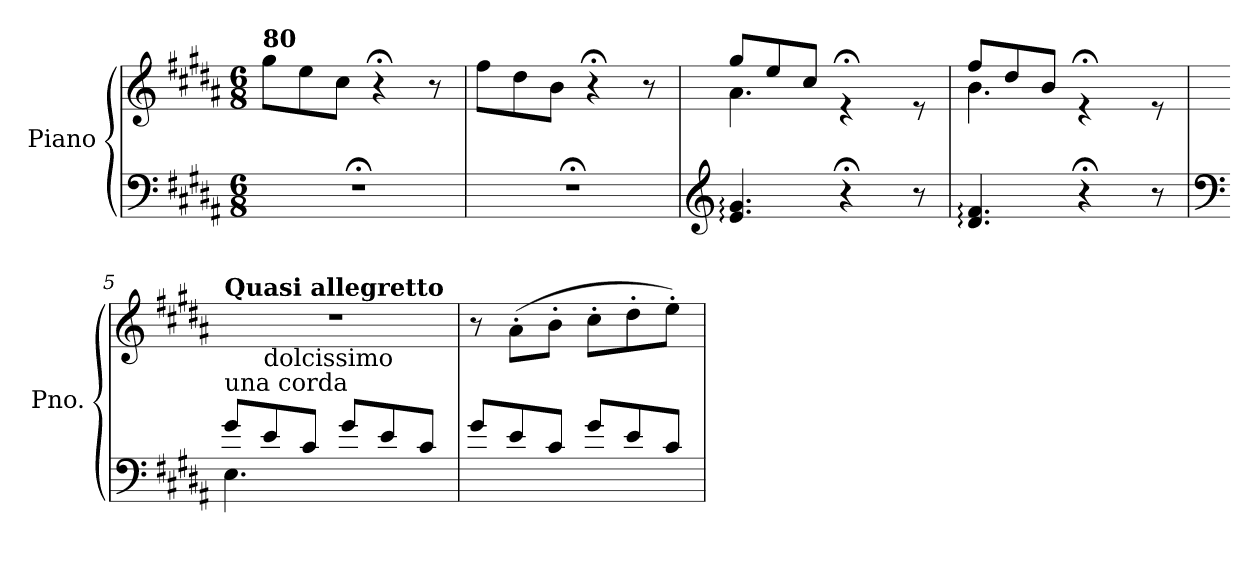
**kern	**kern	**dynam
*part1	*part1	*part1
*staff2	*staff1	*staff1/2
*I"Piano	*	*
*I'Pno.	*	*
*clefF4	*clefG2	*
*k[f#c#g#d#a#]	*k[f#c#g#d#a#]	*
*M6/8	*M6/8	*
=1	=1	=1
!	!LO:TX:a:B:t=80	!
!	!	!LO:DY:b
2.r;<	8gg#\L	other-dynamics
.	8ee\	.
.	8cc#\J	.
.	4r;<	.
.	8r	.
=2	=2	=2
2.r;<	8ff#\L	.
.	8dd#\	.
.	8b\J	.
.	4r;<	.
.	8r	.
=3	=3	=3
*clefG2	*	*
*	*^	*
4.e/: 4.g#/:	8gg#/L	4.a#\	.
.	8ee/	.	.
.	8cc#/J	.	.
4r;<	4r;<e	8ryy	.
.	.	4ryy	.
8r	8re	.	.
=4	=4	=4	=4
4.d#/: 4.f#/:	8ff#/L	4.b\	.
.	8dd#/	.	.
.	8b/J	.	.
4r;<	4r;<e	8ryy	.
.	.	4ryy	.
8r	8re	.	.
*	*v	*v	*
!!LO:LB:g=z
=5	=5	=5
*clefF4	*	*
*^	*	*
!	!	!LO:TX:a:B:t=Quasi allegretto	!
!LO:TX:a:t=una corda	!	!	!
!	!	!	!LO:DY:b
8g#/L	4.E:\	2.r	other-dynamics
!LO:TX:a:t=dolcissimo	!	!	!
8e/	.	.	.
8c#/J	.	.	.
8g#/L	8ryy	.	.
8e/	4ryy	.	.
8c#/J	.	.	.
*v	*v	*	*
=6	=6	=6
8g#/L	8r	.
8e/	(8a#'\L	.
8c#/J	8b'\J	.
8g#/L	8cc#'\L	.
8e/	8dd#'\	.
8c#/J	8ee'\J)	.
=	=	=
*-	*-	*-
